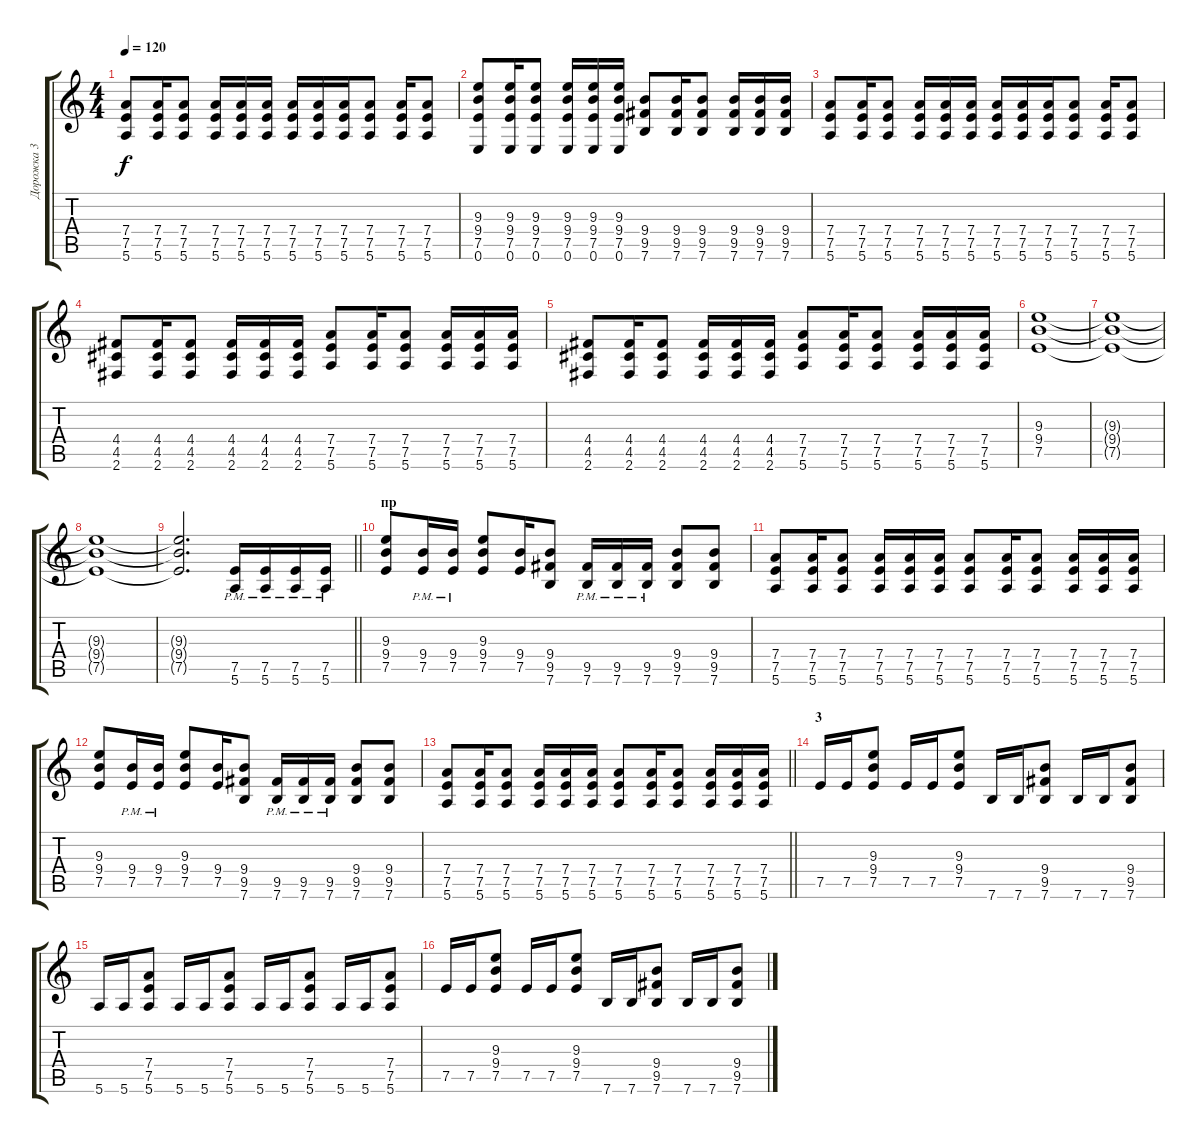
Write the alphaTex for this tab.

\track ("Дорожка 3" "Дорожка 3") {instrument distortionguitar}
\staff {score tabs}
\tuning (E4 B3 G3 D3 A2 E2) {hide}
\ts (4 4)
\tempo 120
\clef g2
\ks c
(7.4 7.5 5.6).8{dy f} (7.4 7.5 5.6).16 (7.4 7.5 5.6).8 (7.4 7.5 5.6).16 (7.4 7.5 5.6).16 (7.4 7.5 5.6).16 (7.4 7.5 5.6).16 (7.4 7.5 5.6).16 (7.4 7.5 5.6).16 (7.4 7.5 5.6).8 (7.4 7.5 5.6).16 (7.4 7.5 5.6).8 |
(9.3 9.4 7.5 0.6).8 (9.3 9.4 7.5 0.6).16 (9.3 9.4 7.5 0.6).8 (9.3 9.4 7.5 0.6).16 (9.3 9.4 7.5 0.6).16 (9.3 9.4 7.5 0.6).16 (9.4 9.5 7.6).8 (9.4 9.5 7.6).16 (9.4 9.5 7.6).8 (9.4 9.5 7.6).16 (9.4 9.5 7.6).16 (9.4 9.5 7.6).16 |
(7.4 7.5 5.6).8 (7.4 7.5 5.6).16 (7.4 7.5 5.6).8 (7.4 7.5 5.6).16 (7.4 7.5 5.6).16 (7.4 7.5 5.6).16 (7.4 7.5 5.6).16 (7.4 7.5 5.6).16 (7.4 7.5 5.6).16 (7.4 7.5 5.6).8 (7.4 7.5 5.6).16 (7.4 7.5 5.6).8 |
(4.4 4.5 2.6).8 (4.4 4.5 2.6).16 (4.4 4.5 2.6).8 (4.4 4.5 2.6).16 (4.4 4.5 2.6).16 (4.4 4.5 2.6).16 (7.4 7.5 5.6).8 (7.4 7.5 5.6).16 (7.4 7.5 5.6).8 (7.4 7.5 5.6).16 (7.4 7.5 5.6).16 (7.4 7.5 5.6).16 |
(4.4 4.5 2.6).8 (4.4 4.5 2.6).16 (4.4 4.5 2.6).8 (4.4 4.5 2.6).16 (4.4 4.5 2.6).16 (4.4 4.5 2.6).16 (7.4 7.5 5.6).8 (7.4 7.5 5.6).16 (7.4 7.5 5.6).8 (7.4 7.5 5.6).16 (7.4 7.5 5.6).16 (7.4 7.5 5.6).16 |
(9.3 9.4 7.5).1 |
(9.3{t} 9.4{t} 7.5{t}).1 |
(9.3{t} 9.4{t} 7.5{t}).1 |
\barLineRight lightlight
(9.3{t} 9.4{t} 7.5{t}).2{d} (7.5{pm} 5.6{pm}).16 (7.5{pm} 5.6{pm}).16 (7.5{pm} 5.6{pm}).16 (7.5{pm} 5.6{pm}).16 |
\section ("" "пр")
(9.3 9.4 7.5).8 (9.4{pm} 7.5{pm}).16 (9.4{pm} 7.5{pm}).16 (9.3 9.4 7.5).8 (9.4 7.5).16 (9.4 9.5 7.6).8 (9.5{pm} 7.6{pm}).16 (9.5{pm} 7.6{pm}).16 (9.5{pm} 7.6{pm}).16 (9.4 9.5 7.6).8 (9.4 9.5 7.6).8 |
(7.4 7.5 5.6).8 (7.4 7.5 5.6).16 (7.4 7.5 5.6).8 (7.4 7.5 5.6).16 (7.4 7.5 5.6).16 (7.4 7.5 5.6).16 (7.4 7.5 5.6).8 (7.4 7.5 5.6).16 (7.4 7.5 5.6).8 (7.4 7.5 5.6).16 (7.4 7.5 5.6).16 (7.4 7.5 5.6).16 |
(9.3 9.4 7.5).8 (9.4{pm} 7.5{pm}).16 (9.4{pm} 7.5{pm}).16 (9.3 9.4 7.5).8 (9.4 7.5).16 (9.4 9.5 7.6).8 (9.5{pm} 7.6{pm}).16 (9.5{pm} 7.6{pm}).16 (9.5{pm} 7.6{pm}).16 (9.4 9.5 7.6).8 (9.4 9.5 7.6).8 |
\barLineRight lightlight
(7.4 7.5 5.6).8 (7.4 7.5 5.6).16 (7.4 7.5 5.6).8 (7.4 7.5 5.6).16 (7.4 7.5 5.6).16 (7.4 7.5 5.6).16 (7.4 7.5 5.6).8 (7.4 7.5 5.6).16 (7.4 7.5 5.6).8 (7.4 7.5 5.6).16 (7.4 7.5 5.6).16 (7.4 7.5 5.6).16 |
\section ("" "3")
7.5.16 7.5.16 (9.3 9.4 7.5).8 7.5.16 7.5.16 (9.3 9.4 7.5).8 7.6.16 7.6.16 (9.4 9.5 7.6).8 7.6.16 7.6.16 (9.4 9.5 7.6).8 |
5.6.16 5.6.16 (7.4 7.5 5.6).8 5.6.16 5.6.16 (7.4 7.5 5.6).8 5.6.16 5.6.16 (7.4 7.5 5.6).8 5.6.16 5.6.16 (7.4 7.5 5.6).8 |
7.5.16 7.5.16 (9.3 9.4 7.5).8 7.5.16 7.5.16 (9.3 9.4 7.5).8 7.6.16 7.6.16 (9.4 9.5 7.6).8 7.6.16 7.6.16 (9.4 9.5 7.6).8
